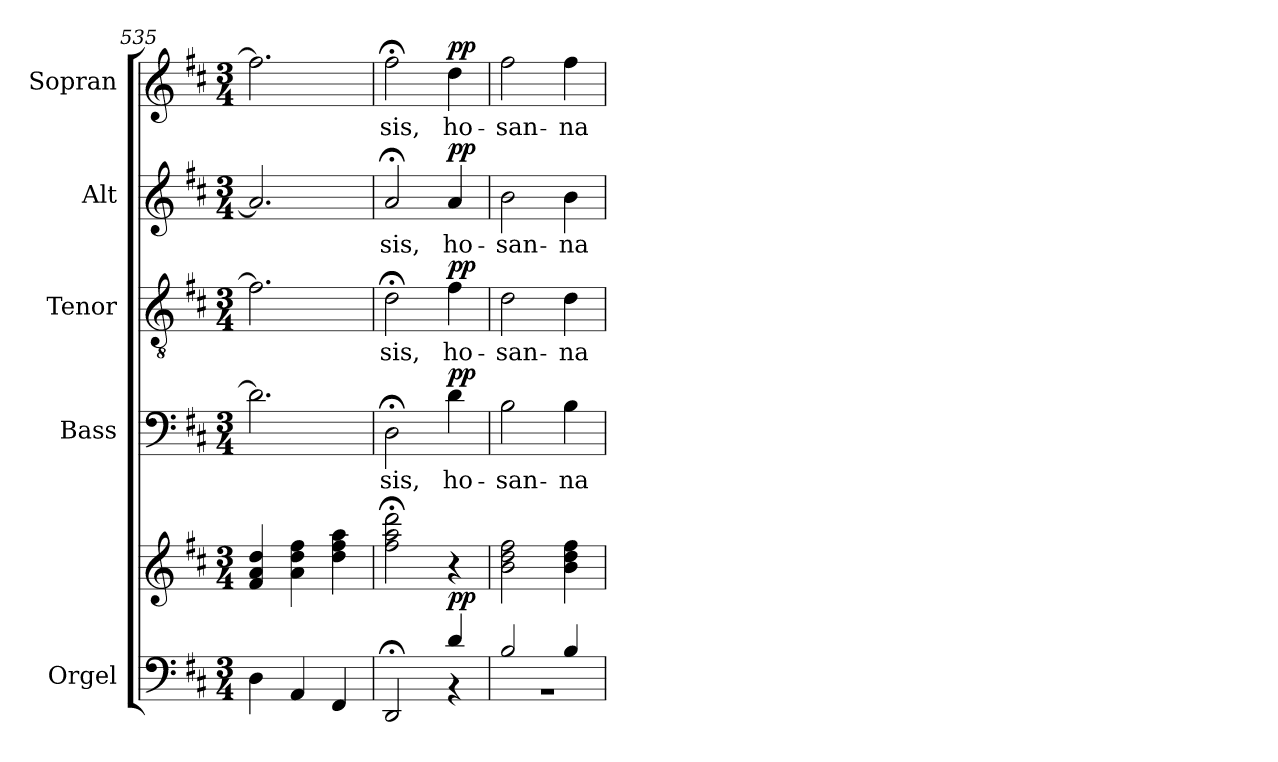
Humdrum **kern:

**kern	**kern	**dynam	**kern	**text	**dynam	**kern	**text	**dynam	**kern	**text	**dynam	**kern	**text	**dynam
*part5	*part5	*part5	*part4	*part4	*part4	*part3	*part3	*part3	*part2	*part2	*part2	*part1	*part1	*part1
*staff6	*staff5	*staff5/6	*staff4	*staff4	*staff4	*staff3	*staff3	*staff3	*staff2	*staff2	*staff2	*staff1	*staff1	*staff1
*I"Orgel	*	*	*I"Bass	*	*	*I"Tenor	*	*	*I"Alt	*	*	*I"Sopran	*	*
*I'Org.	*	*	*I'B.	*	*	*I'T.	*	*	*I'A.	*	*	*I'S.	*	*
*clefF4	*clefG2	*	*clefF4	*	*	*clefGv2	*	*	*clefG2	*	*	*clefG2	*	*
*k[f#c#]	*k[f#c#]	*	*k[f#c#]	*	*	*k[f#c#]	*	*	*k[f#c#]	*	*	*k[f#c#]	*	*
*D:	*D:	*	*D:	*	*	*D:	*	*	*D:	*	*	*D:	*	*
*M3/4	*M3/4	*	*M3/4	*	*	*M3/4	*	*	*M3/4	*	*	*M3/4	*	*
=535	=535	=535	=535	=535	=535	=535	=535	=535	=535	=535	=535	=535	=535	=535
4D\	4f#/ 4a/ 4dd/	.	2.d\]	.	.	2.f#\]	.	.	2.a/]	.	.	2.ff#\]	.	.
4AA/	4a\ 4dd\ 4ff#\	.	.	.	.	.	.	.	.	.	.	.	.	.
4FF#/	4dd\ 4ff#\ 4aa\	.	.	.	.	.	.	.	.	.	.	.	.	.
=536	=536	=536	=536	=536	=536	=536	=536	=536	=536	=536	=536	=536	=536	=536
*^	*	*	*	*	*	*	*	*	*	*	*	*	*	*
!	!	!	!	!	!LO:LY:b	!	!	!LO:LY:b	!	!	!LO:LY:b	!	!	!LO:LY:b	!
2DD;/	2ryy	2ff#\;< 2aa\;< 2ddd\;<	.	2D;<\	-sis,	.	2d;<\	-sis,	.	2a;</	-sis,	.	2ff#;<\	-sis,	.
!	!	!	!LO:DY:b	!	!LO:LY:b	!LO:DY:a	!	!LO:LY:b	!LO:DY:a	!	!LO:LY:b	!LO:DY:a	!	!LO:LY:b	!LO:DY:a
4d/	4r	4r	pp	4d\	ho-	pp	4f#\	ho-	pp	4a/	ho-	pp	4dd\	ho-	pp
=537	=537	=537	=537	=537	=537	=537	=537	=537	=537	=537	=537	=537	=537	=537	=537
!	!LO:N:vis=1	!	!	!	!LO:LY:b	!	!	!LO:LY:b	!	!	!LO:LY:b	!	!	!LO:LY:b	!
2B/	2.rBB	2b\ 2dd\ 2ff#\	.	2B\	-san-	.	2d\	-san-	.	2b\	-san-	.	2ff#\	-san-	.
!	!	!	!	!	!LO:LY:b	!	!	!LO:LY:b	!	!	!LO:LY:b	!	!	!LO:LY:b	!
4B/	.	4b\ 4dd\ 4ff#\	.	4B\	-na	.	4d\	-na	.	4b\	-na	.	4ff#\	-na	.
*v	*v	*	*	*	*	*	*	*	*	*	*	*	*	*	*
=	=	=	=	=	=	=	=	=	=	=	=	=	=	=
*-	*-	*-	*-	*-	*-	*-	*-	*-	*-	*-	*-	*-	*-	*-
